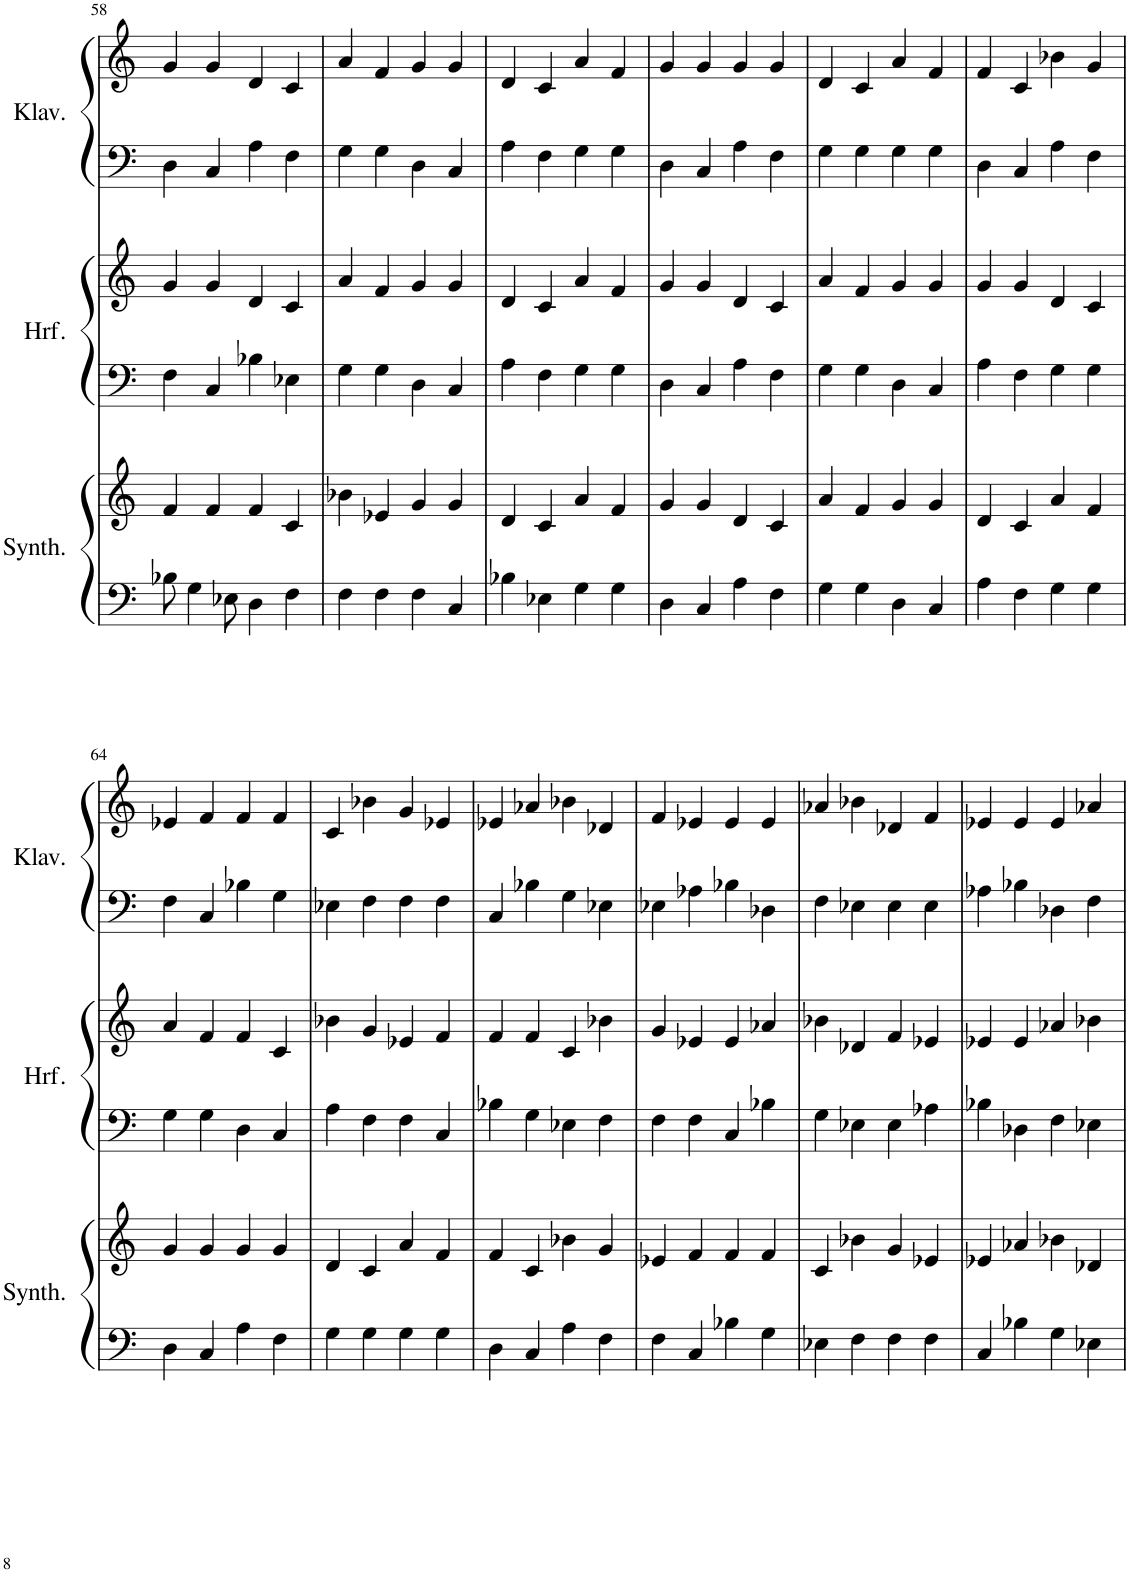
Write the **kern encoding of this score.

**kern	**kern	**kern	**kern	**kern	**kern
*part3	*part3	*part2	*part2	*part1	*part1
*staff6	*staff5	*staff4	*staff3	*staff2	*staff1
*I"String Synthesizer	*	*I"Harfe	*	*I"Klavier	*
*I'Synth.	*	*I'Hrf.	*	*I'Klav.	*
!!LO:PB:g=z
*clefF4	*clefG2	*clefF4	*clefG2	*clefF4	*clefG2
*k[]	*k[]	*k[]	*k[]	*k[]	*k[]
*M4/4	*M4/4	*M4/4	*M4/4	*M4/4	*M4/4
=58	=58	=58	=58	=58	=58
8B-X\	4f/	4F\	4g/	4D\	4g/
4G\	.	.	.	.	.
.	4f/	4C/	4g/	4C/	4g/
8E-X\	.	.	.	.	.
4D\	4f/	4B-X\	4d/	4A\	4d/
4F\	4c/	4E-X\	4c/	4F\	4c/
=59	=59	=59	=59	=59	=59
4F\	4b-X\	4G\	4a/	4G\	4a/
4F\	4e-X/	4G\	4f/	4G\	4f/
4F\	4g/	4D\	4g/	4D\	4g/
4C/	4g/	4C/	4g/	4C/	4g/
=60	=60	=60	=60	=60	=60
4B-X\	4d/	4A\	4d/	4A\	4d/
4E-X\	4c/	4F\	4c/	4F\	4c/
4G\	4a/	4G\	4a/	4G\	4a/
4G\	4f/	4G\	4f/	4G\	4f/
=61	=61	=61	=61	=61	=61
4D\	4g/	4D\	4g/	4D\	4g/
4C/	4g/	4C/	4g/	4C/	4g/
4A\	4d/	4A\	4d/	4A\	4g/
4F\	4c/	4F\	4c/	4F\	4g/
=62	=62	=62	=62	=62	=62
4G\	4a/	4G\	4a/	4G\	4d/
4G\	4f/	4G\	4f/	4G\	4c/
4D\	4g/	4D\	4g/	4G\	4a/
4C/	4g/	4C/	4g/	4G\	4f/
=63	=63	=63	=63	=63	=63
4A\	4d/	4A\	4g/	4D\	4f/
4F\	4c/	4F\	4g/	4C/	4c/
4G\	4a/	4G\	4d/	4A\	4b-X\
4G\	4f/	4G\	4c/	4F\	4g/
!!LO:LB:g=z
=64	=64	=64	=64	=64	=64
4D\	4g/	4G\	4a/	4F\	4e-X/
4C/	4g/	4G\	4f/	4C/	4f/
4A\	4g/	4D\	4f/	4B-X\	4f/
4F\	4g/	4C/	4c/	4G\	4f/
=65	=65	=65	=65	=65	=65
4G\	4d/	4A\	4b-X\	4E-X\	4c/
4G\	4c/	4F\	4g/	4F\	4b-X\
4G\	4a/	4F\	4e-X/	4F\	4g/
4G\	4f/	4C/	4f/	4F\	4e-X/
=66	=66	=66	=66	=66	=66
4D\	4f/	4B-X\	4f/	4C/	4e-X/
4C/	4c/	4G\	4f/	4B-X\	4a-X/
4A\	4b-X\	4E-X\	4c/	4G\	4b-X\
4F\	4g/	4F\	4b-X\	4E-X\	4d-X/
=67	=67	=67	=67	=67	=67
4F\	4e-X/	4F\	4g/	4E-X\	4f/
4C/	4f/	4F\	4e-X/	4A-X\	4e-X/
4B-X\	4f/	4C/	4e-/	4B-X\	4e-/
4G\	4f/	4B-X\	4a-X/	4D-X\	4e-/
=68	=68	=68	=68	=68	=68
4E-X\	4c/	4G\	4b-X\	4F\	4a-X/
4F\	4b-X\	4E-X\	4d-X/	4E-X\	4b-X\
4F\	4g/	4E-\	4f/	4E-\	4d-X/
4F\	4e-X/	4A-X\	4e-X/	4E-\	4f/
=69	=69	=69	=69	=69	=69
4C/	4e-X/	4B-X\	4e-X/	4A-X\	4e-X/
4B-X\	4a-X/	4D-X\	4e-/	4B-X\	4e-/
4G\	4b-X\	4F\	4a-X/	4D-X\	4e-/
4E-X\	4d-X/	4E-X\	4b-X\	4F\	4a-X/
=	=	=	=	=	=
*-	*-	*-	*-	*-	*-
